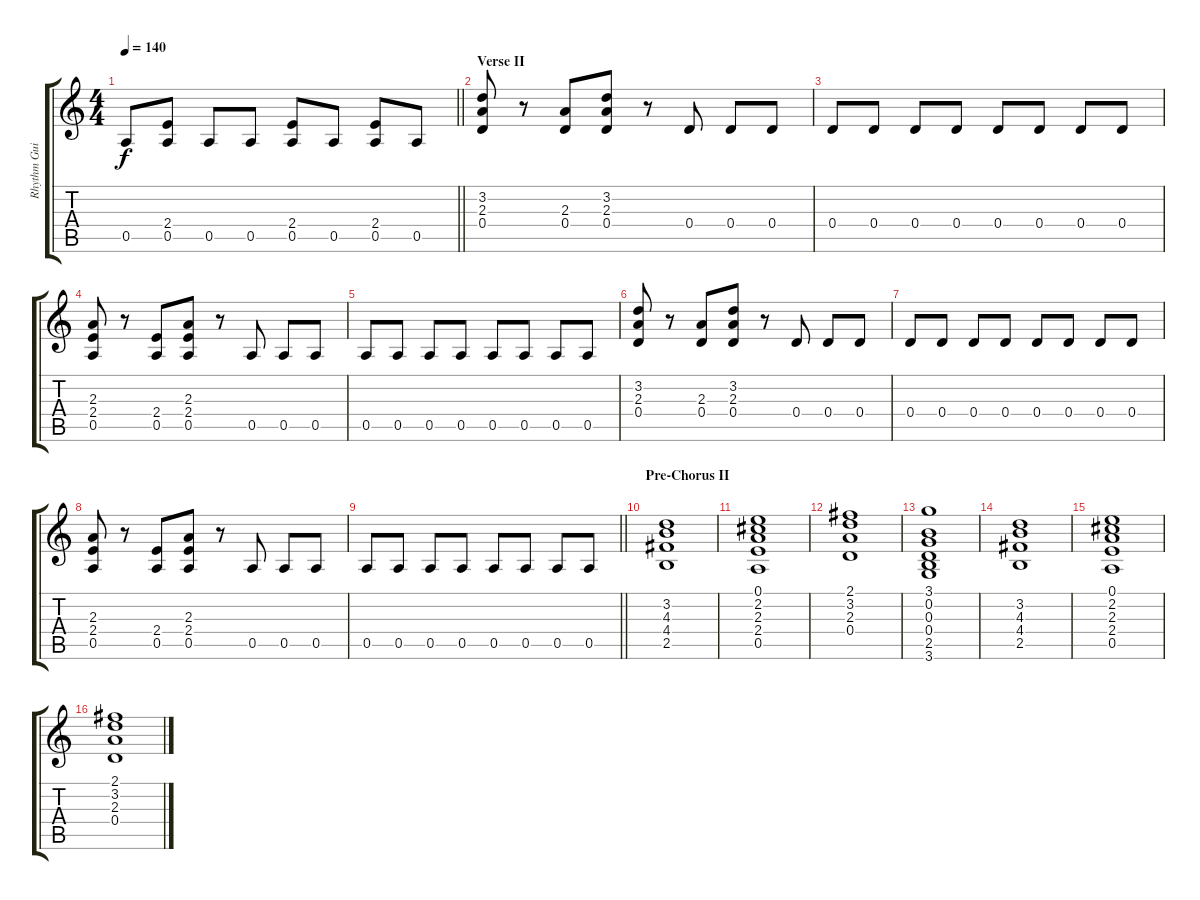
\track ("Rhythm Guitar" "Rhythm Gui") {instrument overdrivenguitar}
\staff {score tabs}
\tuning (E4 B3 G3 D3 A2 E2) {hide}
\ts (4 4)
\tempo 140
\clef g2
\barLineRight lightlight
\ks c
0.5.8{dy f} (2.4 0.5).8 0.5.8 0.5.8 (2.4 0.5).8 0.5.8 (2.4 0.5).8 0.5.8 |
\section ("" "Verse II")
(3.2 2.3 0.4).8 r.8 (2.3 0.4).8 (3.2 2.3 0.4).8 r.8 0.4.8 0.4.8 0.4.8 |
0.4.8 0.4.8 0.4.8 0.4.8 0.4.8 0.4.8 0.4.8 0.4.8 |
(2.3 2.4 0.5).8 r.8 (2.4 0.5).8 (2.3 2.4 0.5).8 r.8 0.5.8 0.5.8 0.5.8 |
0.5.8 0.5.8 0.5.8 0.5.8 0.5.8 0.5.8 0.5.8 0.5.8 |
(3.2 2.3 0.4).8 r.8 (2.3 0.4).8 (3.2 2.3 0.4).8 r.8 0.4.8 0.4.8 0.4.8 |
0.4.8 0.4.8 0.4.8 0.4.8 0.4.8 0.4.8 0.4.8 0.4.8 |
(2.3 2.4 0.5).8 r.8 (2.4 0.5).8 (2.3 2.4 0.5).8 r.8 0.5.8 0.5.8 0.5.8 |
\barLineRight lightlight
0.5.8 0.5.8 0.5.8 0.5.8 0.5.8 0.5.8 0.5.8 0.5.8 |
\section ("" "Pre-Chorus II")
(3.2 4.3 4.4 2.5).1 |
(0.1 2.2 2.3 2.4 0.5).1 |
(2.1 3.2 2.3 0.4).1 |
(3.1 0.2 0.3 0.4 2.5 3.6).1 |
(3.2 4.3 4.4 2.5).1 |
(0.1 2.2 2.3 2.4 0.5).1 |
(2.1 3.2 2.3 0.4).1
